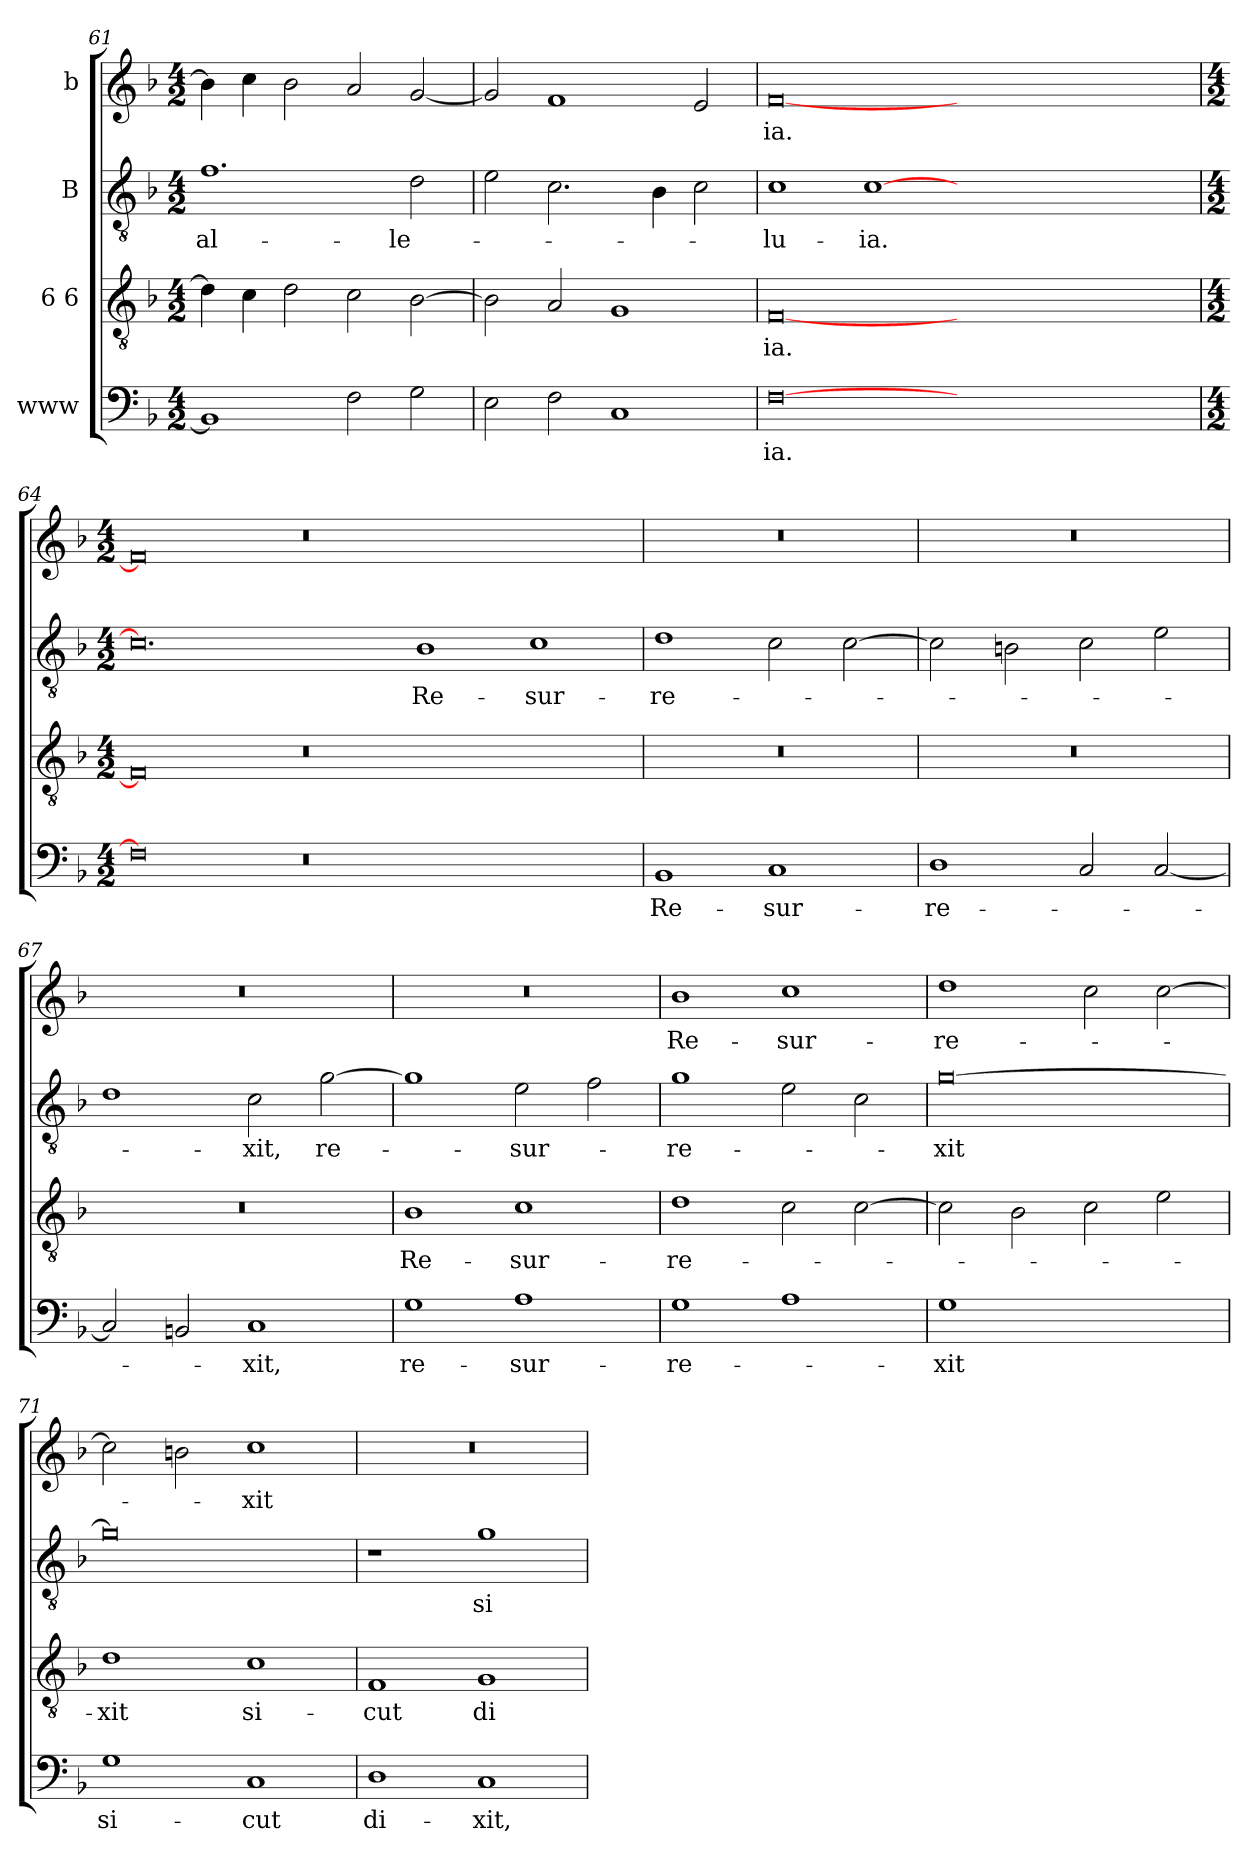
**kern	**text	**kern	**text	**kern	**text	**kern	**text
*part4	*part4	*part3	*part3	*part2	*part2	*part1	*part1
*staff4	*staff4	*staff3	*staff3	*staff2	*staff2	*staff1	*staff1
*I"www	*	*I"6 6	*	*I"B	*	*I"b	*
*clefF4	*	*clefGv2	*	*clefGv2	*	*clefG2	*
*k[b-]	*	*k[b-]	*	*k[b-]	*	*k[b-]	*
*M4/2	*	*M4/2	*	*M4/2	*	*M4/2	*
=61	=61	=61	=61	=61	=61	=61	=61
!	!	!	!	!	!LO:LY:b	!	!
1BB-]	.	4d\]	.	1.f	al-	4b-\]	.
.	.	4c\	.	.	.	4cc\	.
.	.	2d\	.	.	.	2b-\	.
2F\	.	2c\	.	.	.	2a/	.
!	!	!	!	!	!LO:LY:b	!	!
2G\	.	[2B-\	.	2d\	-le-	[2g/	.
=62	=62	=62	=62	=62	=62	=62	=62
2E\	.	2B-\]	.	2e\	.	2g/]	.
2F\	.	2A/	.	2.c\	.	1f	.
1C	.	1G	.	.	.	.	.
.	.	.	.	4B-\	.	.	.
.	.	.	.	2c\	.	2e/	.
=63	=63	=63	=63	=63	=63	=63	=63
!	!LO:LY:b	!	!LO:LY:b	!	!LO:LY:b	!	!LO:LY:b
[0F\	-ia.	[0F/	-ia.	1c	-lu-	[0f/	-ia.
!	!	!	!	!	!LO:LY:b	!	!
.	.	.	.	[1c\	-ia.	.	.
0ryy	.	0ryy	.	0.ryy	.	0ryy	.
1ryy	.	1ryy	.	.	.	1ryy	.
!!LO:PB:g=z
=64	=64	=64	=64	=64	=64	=64	=64
*M4/2	*	*M4/2	*	*M4/2	*	*M4/2	*
0F\]	.	0F/]	.	0.c\]	.	0f/]	.
0r	.	0r	.	.	.	0r	.
!	!	!	!	!	!LO:LY:b	!	!
.	.	.	.	1B-	Re-	.	.
!	!	!	!	!	!LO:LY:b	!	!
1ryy	.	1ryy	.	1c	-sur-	1ryy	.
=65	=65	=65	=65	=65	=65	=65	=65
!	!LO:LY:b	!	!	!	!LO:LY:b	!	!
1BB-	Re-	0r	.	1d	-re-	0r	.
!	!LO:LY:b	!	!	!	!	!	!
1C	-sur-	.	.	2c\	.	.	.
.	.	.	.	[2c\	.	.	.
=66	=66	=66	=66	=66	=66	=66	=66
!	!LO:LY:b	!	!	!	!	!	!
1D	-re-	0r	.	2c\]	.	0r	.
.	.	.	.	2Bn\	.	.	.
2C/	.	.	.	2c\	.	.	.
[2C/	.	.	.	2e\	.	.	.
=67	=67	=67	=67	=67	=67	=67	=67
2C/]	.	0r	.	1d	.	0r	.
2BBn/	.	.	.	.	.	.	.
!	!LO:LY:b	!	!	!	!LO:LY:b	!	!
1C	-xit,	.	.	2c\	-xit,	.	.
!	!	!	!	!	!LO:LY:b	!	!
.	.	.	.	[2g\	re-	.	.
=68	=68	=68	=68	=68	=68	=68	=68
!	!LO:LY:b	!	!LO:LY:b	!	!	!	!
1G	re-	1B-	Re-	1g]	.	0r	.
!	!LO:LY:b	!	!LO:LY:b	!	!LO:LY:b	!	!
1A	-sur-	1c	-sur-	2e\	-sur-	.	.
.	.	.	.	2f\	.	.	.
=69	=69	=69	=69	=69	=69	=69	=69
!	!LO:LY:b	!	!LO:LY:b	!	!LO:LY:b	!	!LO:LY:b
1G	-re-	1d	-re-	1g	-re-	1b-	Re-
!	!	!	!	!	!	!	!LO:LY:b
1A	.	2c\	.	2e\	.	1cc	-sur-
.	.	[2c\	.	2c\	.	.	.
!!LO:LB:g=z
=70	=70	=70	=70	=70	=70	=70	=70
!	!LO:LY:b	!	!	!	!LO:LY:b	!	!LO:LY:b
1G	-xit	2c\]	.	[0g	-xit	1dd	-re-
.	.	2B-\	.	.	.	.	.
1ryy	.	2c\	.	.	.	2cc\	.
.	.	2e\	.	.	.	[2cc\	.
=71	=71	=71	=71	=71	=71	=71	=71
!	!LO:LY:b	!	!LO:LY:b	!	!	!	!
1G	si-	1d	-xit	0g]	.	2cc\]	.
.	.	.	.	.	.	2bn\	.
!	!LO:LY:b	!	!LO:LY:b	!	!	!	!LO:LY:b
1C	-cut	1c	si-	.	.	1cc	-xit
=72	=72	=72	=72	=72	=72	=72	=72
!	!LO:LY:b	!	!LO:LY:b	!	!	!	!
1D	di-	1F	-cut	1r	.	0r	.
!	!LO:LY:b	!	!LO:LY:b	!	!LO:LY:b	!	!
1C	-xit,	1G	di-	1g	si-	.	.
=	=	=	=	=	=	=	=
*-	*-	*-	*-	*-	*-	*-	*-
